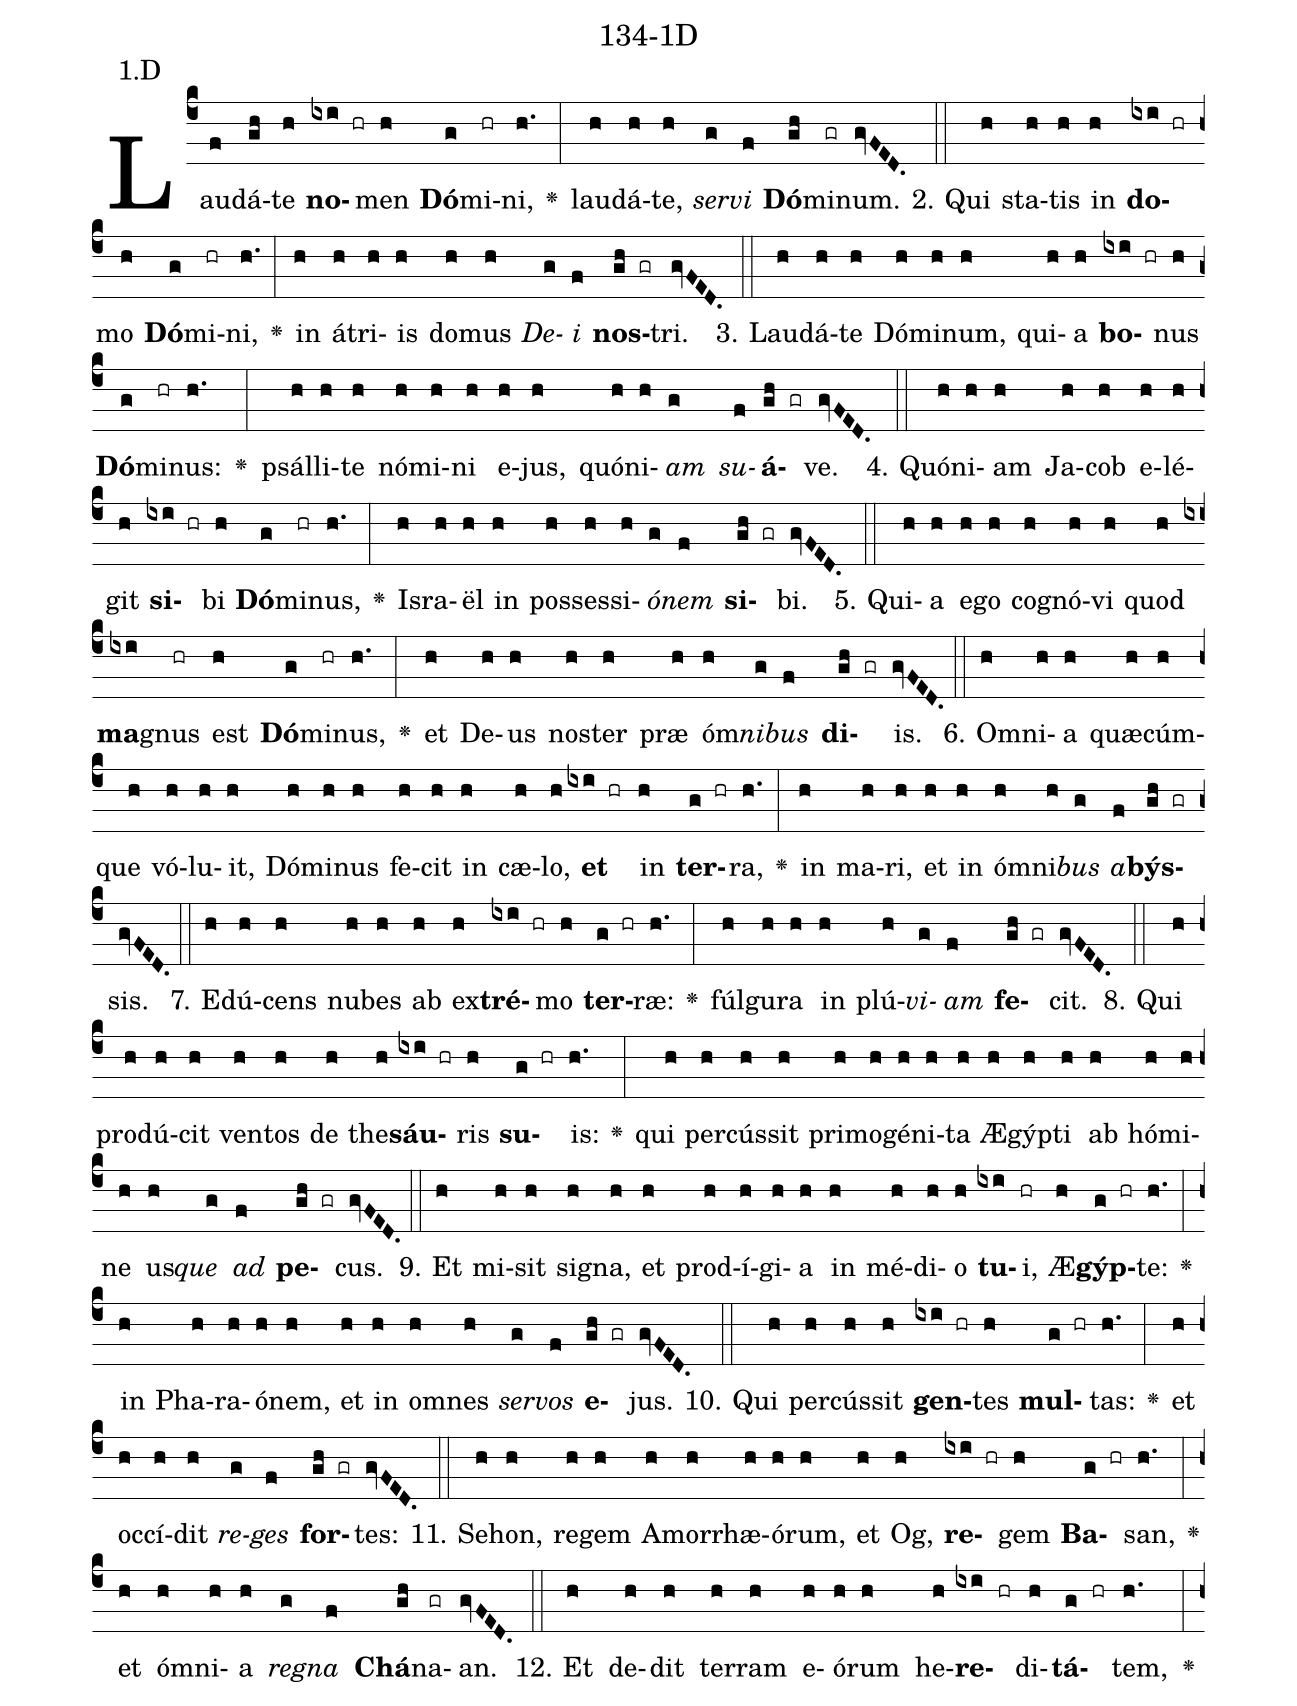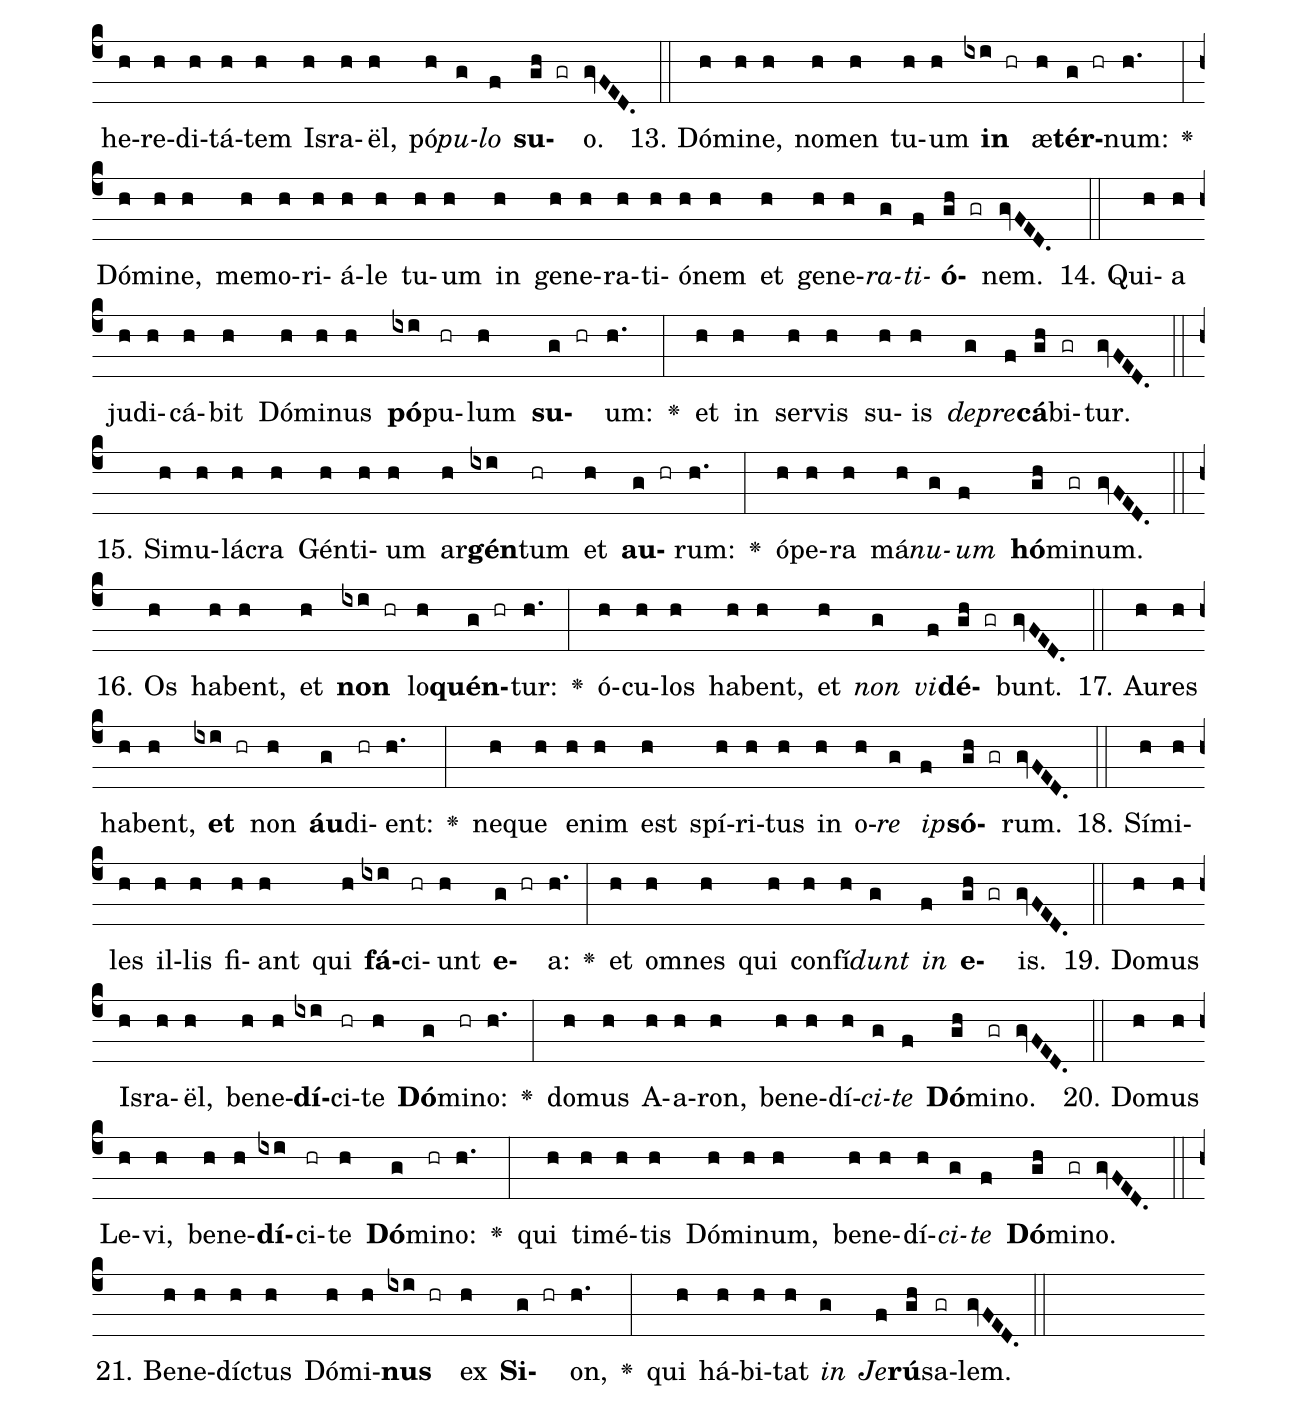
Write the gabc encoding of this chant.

name: 134-1D;
annotation: 1.D;
%%
(c4)Lau(f)dá(gh)te(h) <b>no</b>(ixi hr)men(h) <b>Dó</b>(g)mi(hr)ni,(h.) <v>\greheightstar</v>(:) lau(h)dá(h)te,(h) <i>ser</i>(g)<i>vi</i>(f) <b>Dó</b>(gh)mi(gr)num.(gvFED.) (::)
2. Qui(h) sta(h)tis(h) in(h) <b>do</b>(ixi hr)mo(h) <b>Dó</b>(g)mi(hr)ni,(h.) <v>\greheightstar</v>(:) in(h) á(h)tri(h)is(h) do(h)mus(h) <i>De</i>(g)<i>i</i>(f) <b>nos</b>(gh gr)tri.(gvFED.) (::)
3. Lau(h)dá(h)te(h) Dó(h)mi(h)num,(h) qui(h)a(h) <b>bo</b>(ixi hr)nus(h) <b>Dó</b>(g)mi(hr)nus:(h.) <v>\greheightstar</v>(:) psál(h)li(h)te(h) nó(h)mi(h)ni(h) e(h)jus,(h) quón(h)i(h)<i>am</i>(g) <i>su</i>(f)<b>á</b>(gh gr)ve.(gvFED.) (::)
4. Quón(h)i(h)am(h) Ja(h)cob(h) e(h)lé(h)git(h) <b>si</b>(ixi hr)bi(h) <b>Dó</b>(g)mi(hr)nus,(h.) <v>\greheightstar</v>(:) Is(h)ra(h)ël(h) in(h) pos(h)ses(h)si(h)<i>ó</i>(g)<i>nem</i>(f) <b>si</b>(gh gr)bi.(gvFED.) (::)
5. Qui(h)a(h) e(h)go(h) co(h)gnó(h)vi(h) quod(h) <b>ma</b>(ixi)gnus(hr) est(h) <b>Dó</b>(g)mi(hr)nus,(h.) <v>\greheightstar</v>(:) et(h) De(h)us(h) nos(h)ter(h) præ(h) óm(h)<i>ni</i>(g)<i>bus</i>(f) <b>di</b>(gh gr)is.(gvFED.) (::)
6. Om(h)ni(h)a(h) quæ(h)cúm(h)que(h) vó(h)lu(h)it,(h) Dó(h)mi(h)nus(h) fe(h)cit(h) in(h) cæ(h)lo,(h) <b>et</b>(ixi hr) in(h) <b>ter</b>(g hr)ra,(h.) <v>\greheightstar</v>(:) in(h) ma(h)ri,(h) et(h) in(h) óm(h)ni(h)<i>bus</i>(g) <i>a</i>(f)<b>býs</b>(gh gr)sis.(gvFED.) (::)
7. E(h)dú(h)cens(h) nu(h)bes(h) ab(h) ex(h)<b>tré</b>(ixi hr)mo(h) <b>ter</b>(g hr)ræ:(h.) <v>\greheightstar</v>(:) fúl(h)gu(h)ra(h) in(h) plú(h)<i>vi</i>(g)<i>am</i>(f) <b>fe</b>(gh gr)cit.(gvFED.) (::)
8. Qui(h) pro(h)dú(h)cit(h) ven(h)tos(h) de(h) the(h)<b>sáu</b>(ixi hr)ris(h) <b>su</b>(g hr)is:(h.) <v>\greheightstar</v>(:) qui(h) per(h)cús(h)sit(h) pri(h)mo(h)gé(h)ni(h)ta(h) Æ(h)gýp(h)ti(h) ab(h) hó(h)mi(h)ne(h) us(h)<i>que</i>(g) <i>ad</i>(f) <b>pe</b>(gh gr)cus.(gvFED.) (::)
9. Et(h) mi(h)sit(h) si(h)gna,(h) et(h) prod(h)í(h)gi(h)a(h) in(h) mé(h)di(h)o(h) <b>tu</b>(ixi)i,(hr) Æ(h)<b>gýp</b>(g hr)te:(h.) <v>\greheightstar</v>(:) in(h) Pha(h)ra(h)ó(h)nem,(h) et(h) in(h) om(h)nes(h) <i>ser</i>(g)<i>vos</i>(f) <b>e</b>(gh gr)jus.(gvFED.) (::)
10. Qui(h) per(h)cús(h)sit(h) <b>gen</b>(ixi hr)tes(h) <b>mul</b>(g hr)tas:(h.) <v>\greheightstar</v>(:) et(h) oc(h)cí(h)dit(h) <i>re</i>(g)<i>ges</i>(f) <b>for</b>(gh gr)tes:(gvFED.) (::)
11. Se(h)hon,(h) re(h)gem(h) A(h)mor(h)rhæ(h)ó(h)rum,(h) et(h) Og,(h) <b>re</b>(ixi hr)gem(h) <b>Ba</b>(g hr)san,(h.) <v>\greheightstar</v>(:) et(h) óm(h)ni(h)a(h) <i>re</i>(g)<i>gna</i>(f) <b>Chá</b>(gh)na(gr)an.(gvFED.) (::)
12. Et(h) de(h)dit(h) ter(h)ram(h) e(h)ó(h)rum(h) he(h)<b>re</b>(ixi hr)di(h)<b>tá</b>(g hr)tem,(h.) <v>\greheightstar</v>(:) he(h)re(h)di(h)tá(h)tem(h) Is(h)ra(h)ël,(h) pó(h)<i>pu</i>(g)<i>lo</i>(f) <b>su</b>(gh gr)o.(gvFED.) (::)
13. Dó(h)mi(h)ne,(h) no(h)men(h) tu(h)um(h) <b>in</b>(ixi hr) æ(h)<b>tér</b>(g hr)num:(h.) <v>\greheightstar</v>(:) Dó(h)mi(h)ne,(h) me(h)mo(h)ri(h)á(h)le(h) tu(h)um(h) in(h) ge(h)ne(h)ra(h)ti(h)ó(h)nem(h) et(h) ge(h)ne(h)<i>ra</i>(g)<i>ti</i>(f)<b>ó</b>(gh gr)nem.(gvFED.) (::)
14. Qui(h)a(h) ju(h)di(h)cá(h)bit(h) Dó(h)mi(h)nus(h) <b>pó</b>(ixi)pu(hr)lum(h) <b>su</b>(g hr)um:(h.) <v>\greheightstar</v>(:) et(h) in(h) ser(h)vis(h) su(h)is(h) <i>de</i>(g)<i>pre</i>(f)<b>cá</b>(gh)bi(gr)tur.(gvFED.) (::)
15. Si(h)mu(h)lá(h)cra(h) Gén(h)ti(h)um(h) ar(h)<b>gén</b>(ixi)tum(hr) et(h) <b>au</b>(g hr)rum:(h.) <v>\greheightstar</v>(:) ó(h)pe(h)ra(h) má(h)<i>nu</i>(g)<i>um</i>(f) <b>hó</b>(gh)mi(gr)num.(gvFED.) (::)
16. Os(h) ha(h)bent,(h) et(h) <b>non</b>(ixi hr) lo(h)<b>quén</b>(g hr)tur:(h.) <v>\greheightstar</v>(:) ó(h)cu(h)los(h) ha(h)bent,(h) et(h) <i>non</i>(g) <i>vi</i>(f)<b>dé</b>(gh gr)bunt.(gvFED.) (::)
17. Au(h)res(h) ha(h)bent,(h) <b>et</b>(ixi hr) non(h) <b>áu</b>(g)di(hr)ent:(h.) <v>\greheightstar</v>(:) ne(h)que(h) e(h)nim(h) est(h) spí(h)ri(h)tus(h) in(h) o(h)<i>re</i>(g) <i>ip</i>(f)<b>só</b>(gh gr)rum.(gvFED.) (::)
18. Sí(h)mi(h)les(h) il(h)lis(h) fi(h)ant(h) qui(h) <b>fá</b>(ixi)ci(hr)unt(h) <b>e</b>(g hr)a:(h.) <v>\greheightstar</v>(:) et(h) om(h)nes(h) qui(h) con(h)fí(h)<i>dunt</i>(g) <i>in</i>(f) <b>e</b>(gh gr)is.(gvFED.) (::)
19. Do(h)mus(h) Is(h)ra(h)ël,(h) be(h)ne(h)<b>dí</b>(ixi)ci(hr)te(h) <b>Dó</b>(g)mi(hr)no:(h.) <v>\greheightstar</v>(:) do(h)mus(h) A(h)a(h)ron,(h) be(h)ne(h)dí(h)<i>ci</i>(g)<i>te</i>(f) <b>Dó</b>(gh)mi(gr)no.(gvFED.) (::)
20. Do(h)mus(h) Le(h)vi,(h) be(h)ne(h)<b>dí</b>(ixi)ci(hr)te(h) <b>Dó</b>(g)mi(hr)no:(h.) <v>\greheightstar</v>(:) qui(h) ti(h)mé(h)tis(h) Dó(h)mi(h)num,(h) be(h)ne(h)dí(h)<i>ci</i>(g)<i>te</i>(f) <b>Dó</b>(gh)mi(gr)no.(gvFED.) (::)
21. Be(h)ne(h)díc(h)tus(h) Dó(h)mi(h)<b>nus</b>(ixi hr) ex(h) <b>Si</b>(g hr)on,(h.) <v>\greheightstar</v>(:) qui(h) há(h)bi(h)tat(h) <i>in</i>(g) <i>Je</i>(f)<b>rú</b>(gh)sa(gr)lem.(gvFED.) (::)
